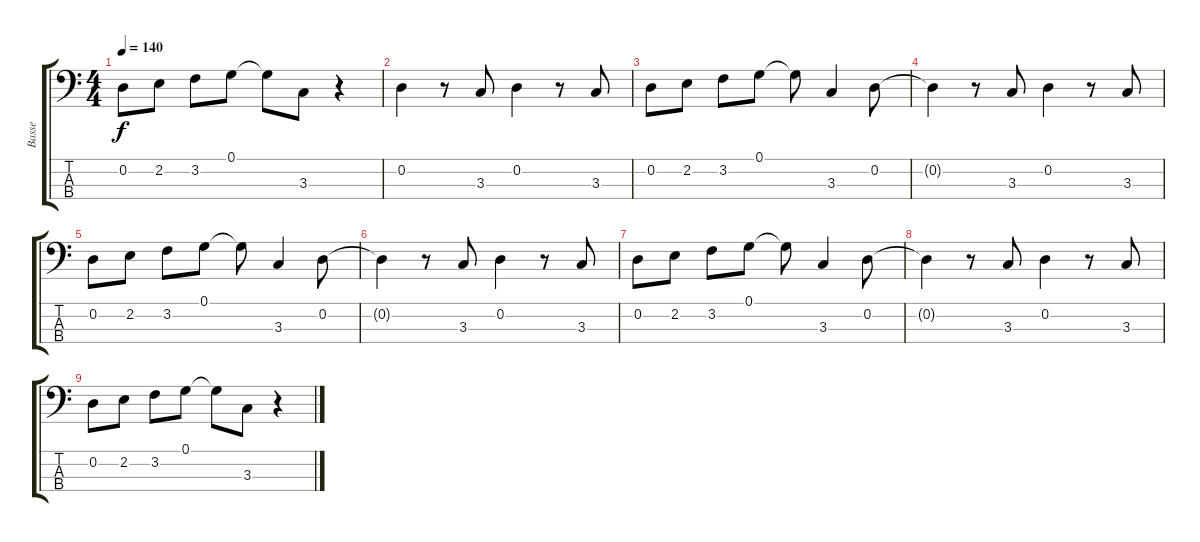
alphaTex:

\track ("Basse" "Basse") {instrument slapbass1}
\staff {score tabs}
\tuning (G2 D2 A1 E1) {hide}
\ts (4 4)
\tempo 140
\clef f4
\ks c
0.2.8{dy f} 2.2.8 3.2.8 0.1.8 0.1{t}.8 3.3.8 r.4 |
0.2.4 r.8 3.3.8 0.2.4 r.8 3.3.8 |
0.2.8 2.2.8 3.2.8 0.1.8 0.1{t}.8 3.3.4 0.2.8 |
0.2{t}.4 r.8 3.3.8 0.2.4 r.8 3.3.8 |
0.2.8 2.2.8 3.2.8 0.1.8 0.1{t}.8 3.3.4 0.2.8 |
0.2{t}.4 r.8 3.3.8 0.2.4 r.8 3.3.8 |
0.2.8 2.2.8 3.2.8 0.1.8 0.1{t}.8 3.3.4 0.2.8 |
0.2{t}.4 r.8 3.3.8 0.2.4 r.8 3.3.8 |
0.2.8 2.2.8 3.2.8 0.1.8 0.1{t}.8 3.3.8 r.4
